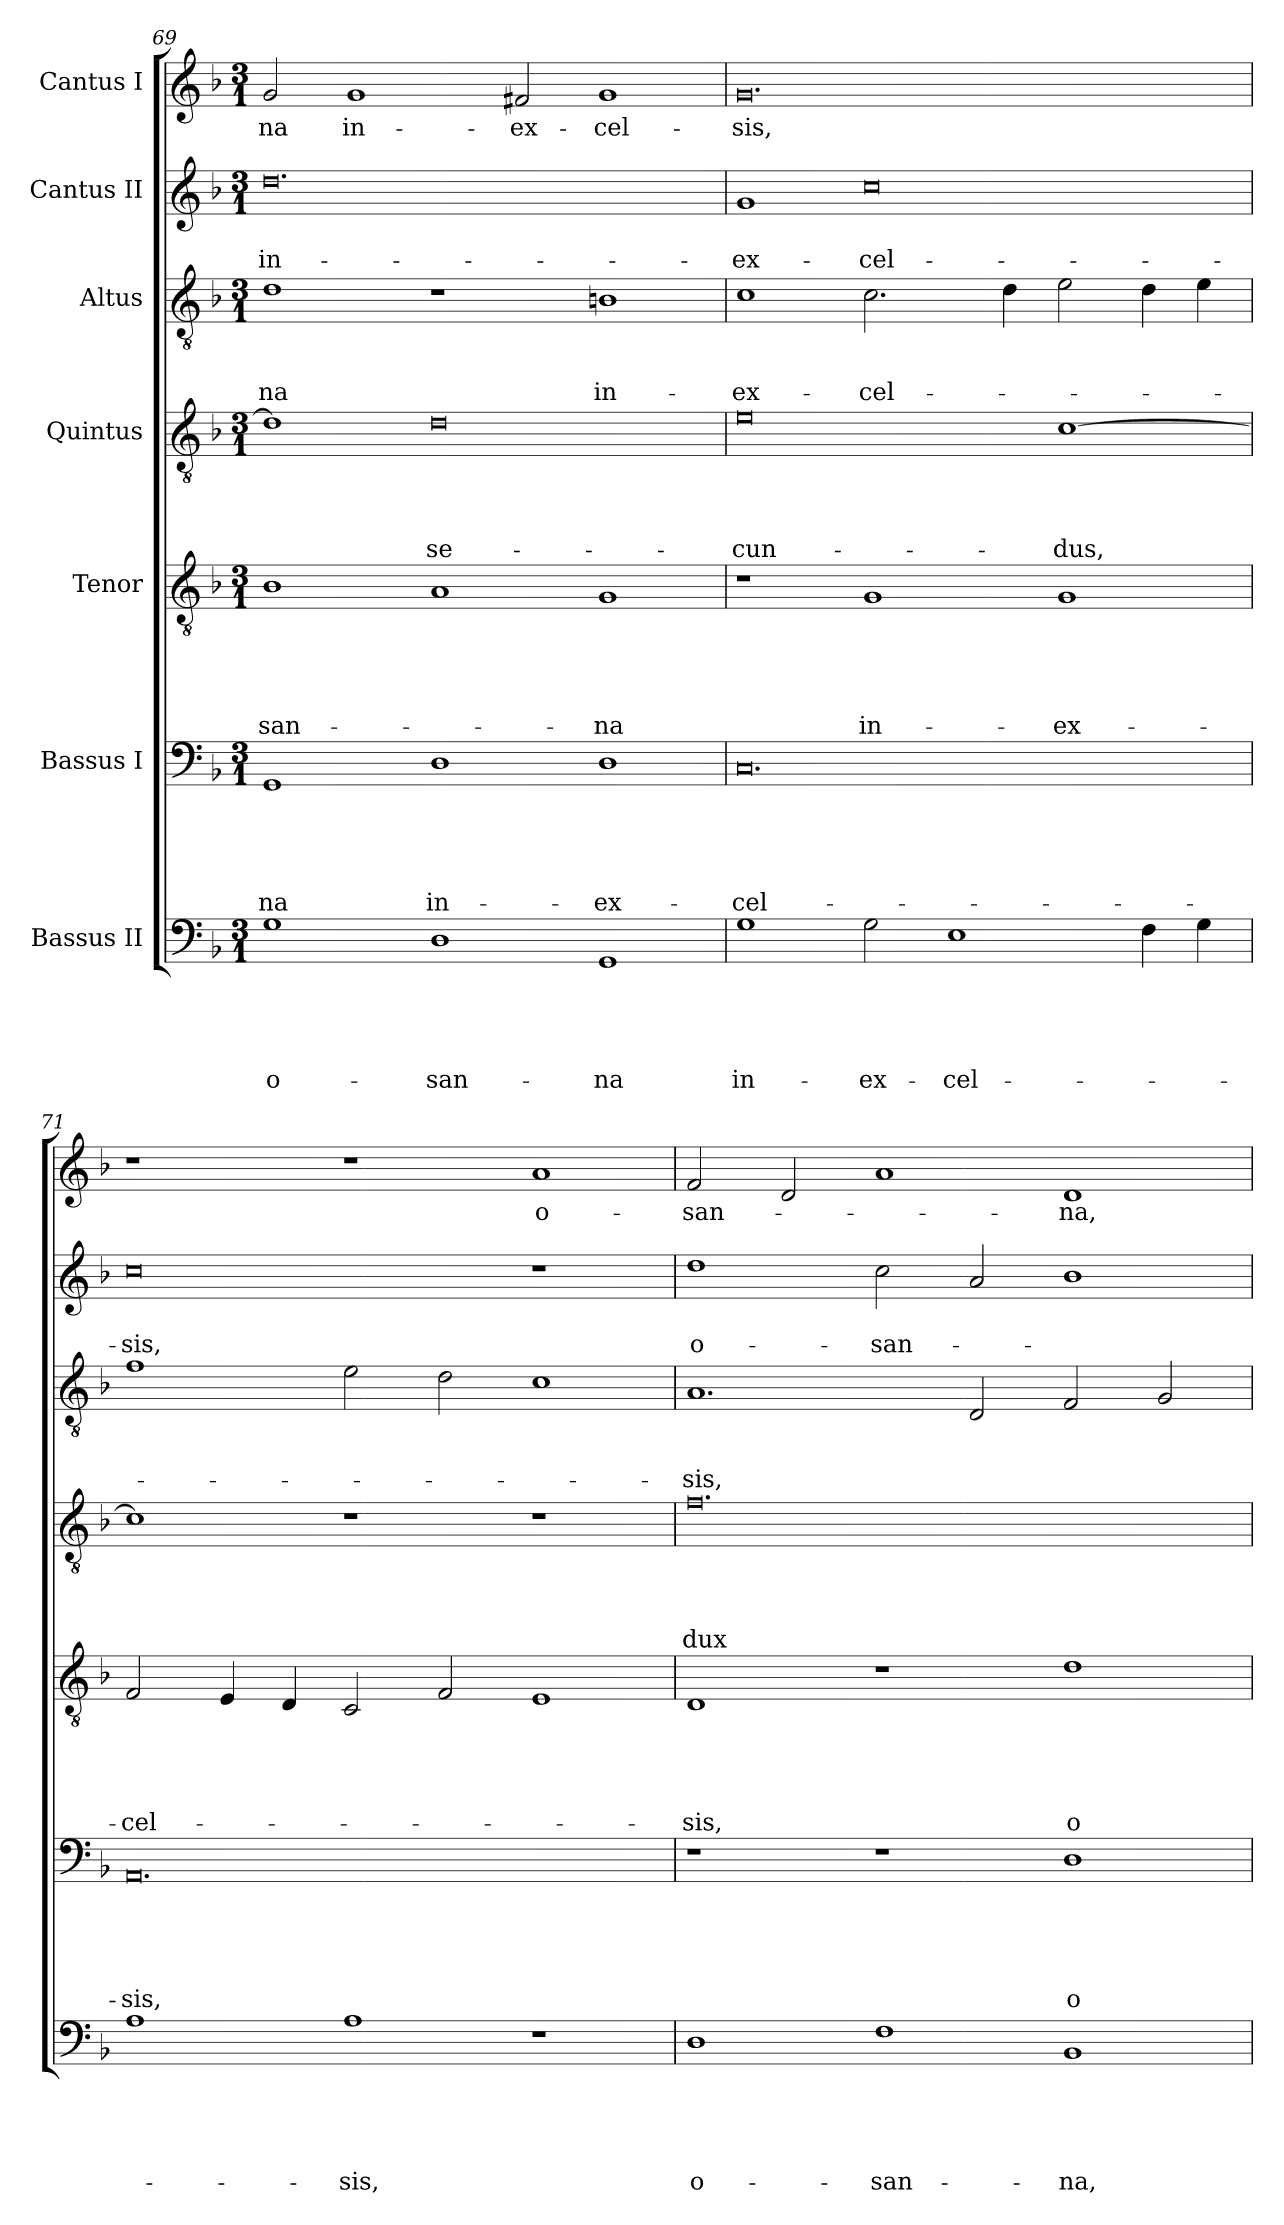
**kern	**text	**text	**text	**text	**text	**kern	**text	**text	**text	**text	**text	**kern	**text	**text	**text	**text	**text	**kern	**text	**text	**text	**text	**kern	**text	**text	**text	**kern	**text	**text	**kern	**text
*part7	*part7	*part7	*part7	*part7	*part7	*part6	*part6	*part6	*part6	*part6	*part6	*part5	*part5	*part5	*part5	*part5	*part5	*part4	*part4	*part4	*part4	*part4	*part3	*part3	*part3	*part3	*part2	*part2	*part2	*part1	*part1
*staff7	*staff7	*staff7	*staff7	*staff7	*staff7	*staff6	*staff6	*staff6	*staff6	*staff6	*staff6	*staff5	*staff5	*staff5	*staff5	*staff5	*staff5	*staff4	*staff4	*staff4	*staff4	*staff4	*staff3	*staff3	*staff3	*staff3	*staff2	*staff2	*staff2	*staff1	*staff1
*I"Bassus II	*	*	*	*	*	*I"Bassus I	*	*	*	*	*	*I"Tenor	*	*	*	*	*	*I"Quintus	*	*	*	*	*I"Altus	*	*	*	*I"Cantus II	*	*	*I"Cantus I	*
*clefF4	*	*	*	*	*	*clefF4	*	*	*	*	*	*clefGv2	*	*	*	*	*	*clefGv2	*	*	*	*	*clefGv2	*	*	*	*clefG2	*	*	*clefG2	*
*k[b-]	*	*	*	*	*	*k[b-]	*	*	*	*	*	*k[b-]	*	*	*	*	*	*k[b-]	*	*	*	*	*k[b-]	*	*	*	*k[b-]	*	*	*k[b-]	*
*M3/1	*	*	*	*	*	*M3/1	*	*	*	*	*	*M3/1	*	*	*	*	*	*M3/1	*	*	*	*	*M3/1	*	*	*	*M3/1	*	*	*M3/1	*
=69	=69	=69	=69	=69	=69	=69	=69	=69	=69	=69	=69	=69	=69	=69	=69	=69	=69	=69	=69	=69	=69	=69	=69	=69	=69	=69	=69	=69	=69	=69	=69
1G\	.	.	.	.	o-	1GG/	.	.	.	.	-na	1B-\	.	.	.	.	-san-	1d\]	.	.	.	.	1d\	.	.	-na	0.dd\	.	in-	2g/	-na
.	.	.	.	.	.	.	.	.	.	.	.	.	.	.	.	.	.	.	.	.	.	.	.	.	.	.	.	.	.	1g/	in-
1D\	.	.	.	.	-san-	1D\	.	.	.	.	in-	1A/	.	.	.	.	.	0d\	.	.	.	se-	1r	.	.	.	.	.	.	.	.
.	.	.	.	.	.	.	.	.	.	.	.	.	.	.	.	.	.	.	.	.	.	.	.	.	.	.	.	.	.	2f#X/	ex-
1GG/	.	.	.	.	-na	1D\	.	.	.	.	ex-	1G/	.	.	.	.	-na	.	.	.	.	.	1Bn\	.	.	in-	.	.	.	1g/	-cel-
=70	=70	=70	=70	=70	=70	=70	=70	=70	=70	=70	=70	=70	=70	=70	=70	=70	=70	=70	=70	=70	=70	=70	=70	=70	=70	=70	=70	=70	=70	=70	=70
1G\	.	.	.	.	in-	0.C/	.	.	.	.	-cel-	1r	.	.	.	.	.	0e\	.	.	.	-cun-	1c/	.	.	ex-	1g/	.	ex-	0.g/	-sis,
2G\	.	.	.	.	ex-	.	.	.	.	.	.	1G/	.	.	.	.	in-	.	.	.	.	.	2.c\	.	.	-cel-	0cc\	.	-cel-	.	.
1E\	.	.	.	.	-cel-	.	.	.	.	.	.	.	.	.	.	.	.	.	.	.	.	.	.	.	.	.	.	.	.	.	.
.	.	.	.	.	.	.	.	.	.	.	.	.	.	.	.	.	.	.	.	.	.	.	4d\	.	.	.	.	.	.	.	.
.	.	.	.	.	.	.	.	.	.	.	.	1G/	.	.	.	.	ex-	[1c\	.	.	.	-dus,	2e\	.	.	.	.	.	.	.	.
4F\	.	.	.	.	.	.	.	.	.	.	.	.	.	.	.	.	.	.	.	.	.	.	4d\	.	.	.	.	.	.	.	.
4G\	.	.	.	.	.	.	.	.	.	.	.	.	.	.	.	.	.	.	.	.	.	.	4e\	.	.	.	.	.	.	.	.
=71	=71	=71	=71	=71	=71	=71	=71	=71	=71	=71	=71	=71	=71	=71	=71	=71	=71	=71	=71	=71	=71	=71	=71	=71	=71	=71	=71	=71	=71	=71	=71
1A\	.	.	.	.	.	0.AA/	.	.	.	.	-sis,	2F/	.	.	.	.	-cel-	1c\]	.	.	.	.	1f/	.	.	.	0cc\	.	-sis,	1r	.
.	.	.	.	.	.	.	.	.	.	.	.	4E/	.	.	.	.	.	.	.	.	.	.	.	.	.	.	.	.	.	.	.
.	.	.	.	.	.	.	.	.	.	.	.	4D/	.	.	.	.	.	.	.	.	.	.	.	.	.	.	.	.	.	.	.
1A\	.	.	.	.	-sis,	.	.	.	.	.	.	2C/	.	.	.	.	.	1r	.	.	.	.	2e\	.	.	.	.	.	.	1r	.
.	.	.	.	.	.	.	.	.	.	.	.	2F/	.	.	.	.	.	.	.	.	.	.	2d\	.	.	.	.	.	.	.	.
1r	.	.	.	.	.	.	.	.	.	.	.	1E/	.	.	.	.	.	1r	.	.	.	.	1c/	.	.	.	1r	.	.	1a/	o-
=72	=72	=72	=72	=72	=72	=72	=72	=72	=72	=72	=72	=72	=72	=72	=72	=72	=72	=72	=72	=72	=72	=72	=72	=72	=72	=72	=72	=72	=72	=72	=72
1D\	.	.	.	.	o-	1r	.	.	.	.	.	1D/	.	.	.	.	-sis,	0.f\	.	.	.	dux-	1.A/	.	.	-sis,	1dd\	.	o-	2f/	-san-
.	.	.	.	.	.	.	.	.	.	.	.	.	.	.	.	.	.	.	.	.	.	.	.	.	.	.	.	.	.	2d/	.
1F\	.	.	.	.	-san-	1r	.	.	.	.	.	1r	.	.	.	.	.	.	.	.	.	.	.	.	.	.	2cc\	.	-san-	1a/	.
.	.	.	.	.	.	.	.	.	.	.	.	.	.	.	.	.	.	.	.	.	.	.	2D/	.	.	.	2a/	.	.	.	.
1BB-/	.	.	.	.	-na,	1D\	.	.	.	.	o-	1d\	.	.	.	.	o-	.	.	.	.	.	2F/	.	.	.	1b-\	.	.	1d/	-na,
.	.	.	.	.	.	.	.	.	.	.	.	.	.	.	.	.	.	.	.	.	.	.	2G/	.	.	.	.	.	.	.	.
=	=	=	=	=	=	=	=	=	=	=	=	=	=	=	=	=	=	=	=	=	=	=	=	=	=	=	=	=	=	=	=
*-	*-	*-	*-	*-	*-	*-	*-	*-	*-	*-	*-	*-	*-	*-	*-	*-	*-	*-	*-	*-	*-	*-	*-	*-	*-	*-	*-	*-	*-	*-	*-
